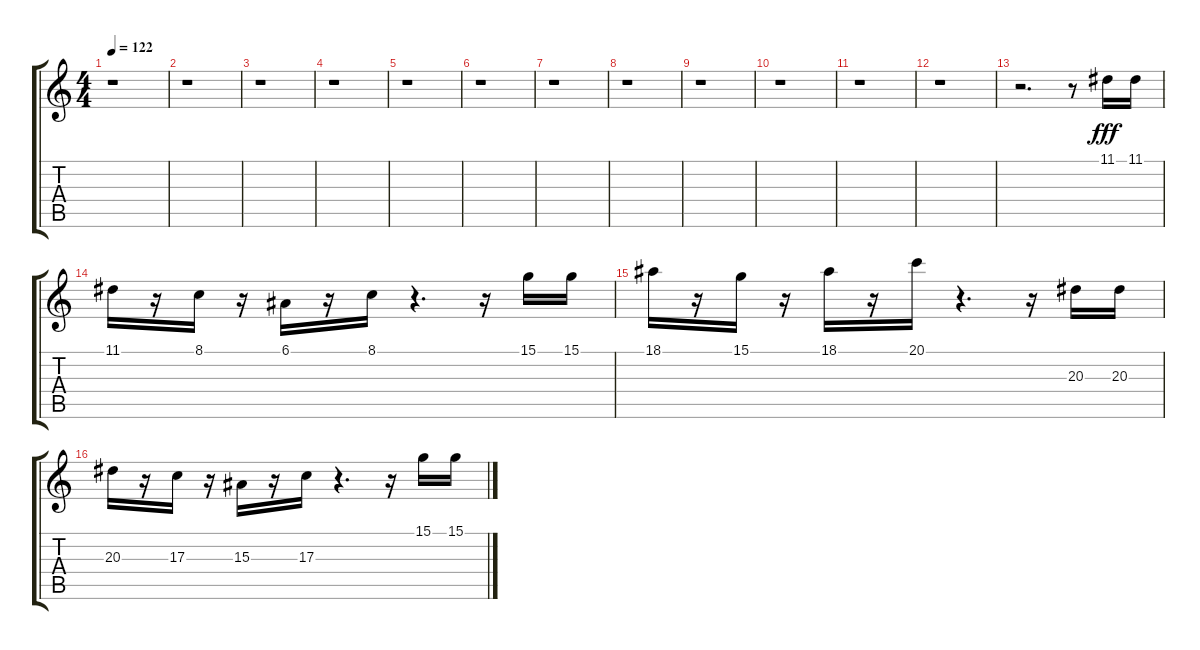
\track "" {instrument synthbrass2}
\staff {score tabs}
\tuning (E4 B3 G3 D3 A2 E2) {hide}
\ts (4 4)
\tempo 122
\clef g2
\ks c
r.1{dy fff} |
r.1 |
r.1 |
r.1 |
r.1 |
r.1 |
r.1 |
r.1 |
r.1 |
r.1 |
r.1 |
r.1 |
r.2{d} r.8 11.1.16 11.1.16 |
11.1.16 r.16 8.1.16 r.16 6.1.16 r.16 8.1.16 r.4{d} r.16 15.1.16 15.1.16 |
18.1.16 r.16 15.1.16 r.16 18.1.16 r.16 20.1.16 r.4{d} r.16 20.3.16 20.3.16 |
20.3.16 r.16 17.3.16 r.16 15.3.16 r.16 17.3.16 r.4{d} r.16 15.1.16 15.1.16
